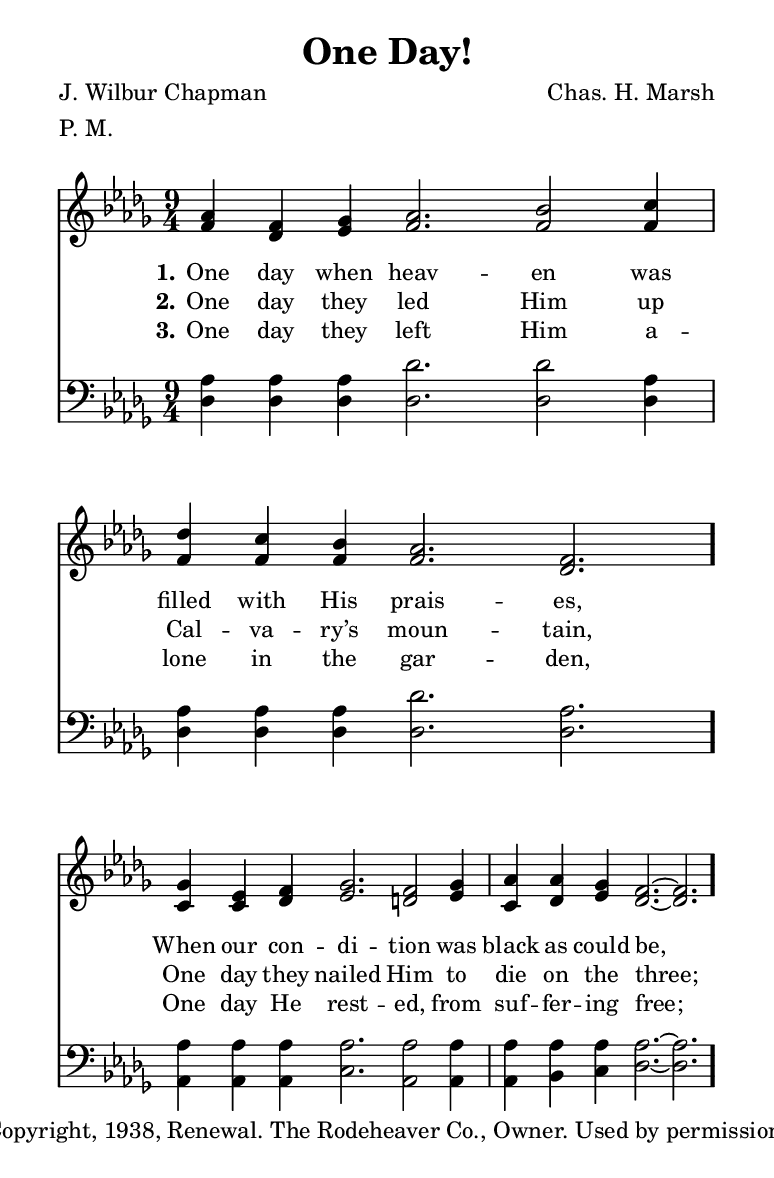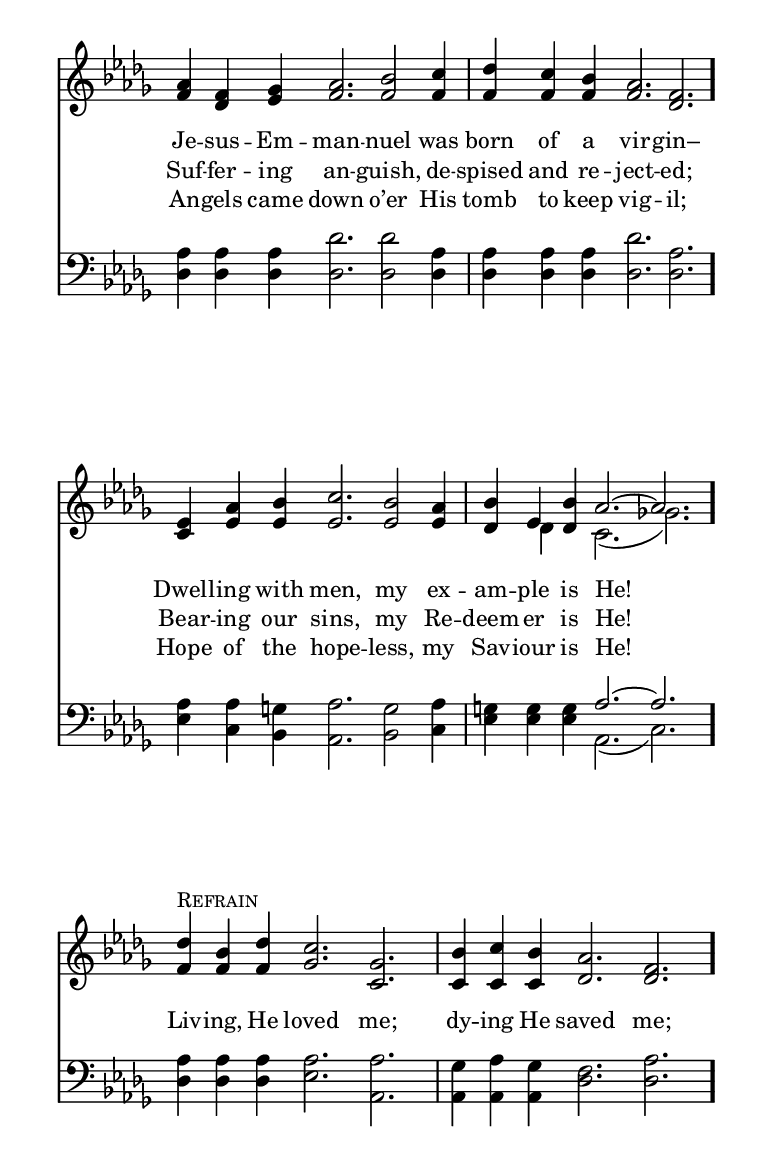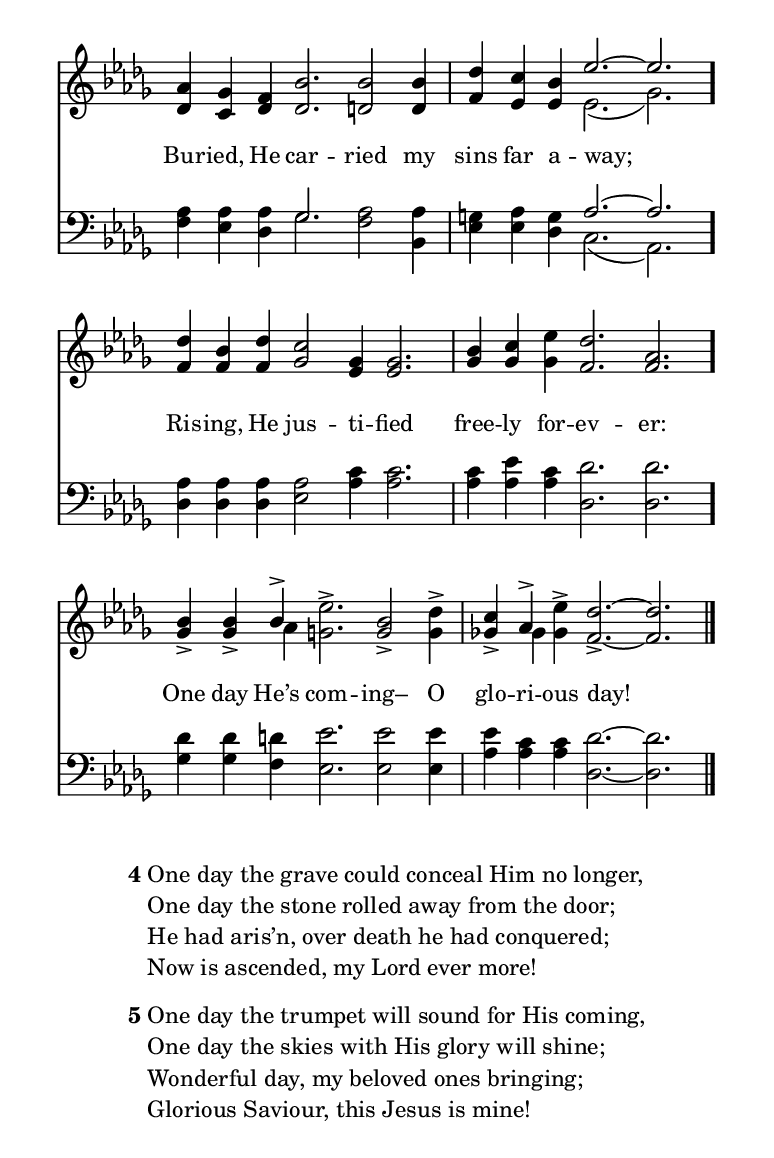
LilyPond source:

\include "common/global.ily"
\paper {
  \include "common/paper.ily"
  ragged-last-bottom = ##t
  %systems-per-page = ##f
  page-count = #(cond (is-eogsized 2) (#t #f))
}

\header{
  hymnnumber = "186"
  title = "One Day!"
  tunename = ""
  meter = "P. M."
  poet = "J. Wilbur Chapman"
  composer = "Chas. H. Marsh"
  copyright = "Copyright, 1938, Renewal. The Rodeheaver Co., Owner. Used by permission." % TODO revalidate
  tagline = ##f
}

patternA = { c4 c4 c4 c2. c2 c4 | c4 c4 c4 c2. c2. }
patternB = { c4 c4 c4 c2. c2. | c4 c4 c4 c2. c2. }
patternC = { c4 c4 c4 c2 c4 c2. | c4 c4 c4 c2. c2. }

global = {
  \include "common/overrides.ily"
  \override Staff.TimeSignature.style = #'numbered
  \time 9/4
  \override Score.MetronomeMark.transparent = ##t % hide all fermata changes too
  \tempo 4=150
  \key des \major
  \autoBeamOff
}

notesSoprano = {
\global
\relative c'' {

  \changePitch \patternA { aes f ges aes bes c | des c bes aes f }
  \changePitch \patternA { ges ees f ges f ges | aes aes ges f ~ f }
  \changePitch \patternA { aes f ges aes bes c | des c bes aes f }
  \changePitch \patternA { ees aes bes c bes aes | bes ees, bes' aes ~ aes }

  << s^\markup { \small \caps "Refrain" }
  \changePitch \patternB { des bes des c ges | bes c bes aes f } >>
  \changePitch \patternA { aes ges f bes bes bes | des c bes ees ~ ees }
  \changePitch \patternC { des bes des c ges ges | bes c ees des aes }
  \changePitch \patternA { bes-> bes-> bes-> ees-> bes-> des-> | c-> aes-> ees'-> des-> ~ des }

  \bar "|."

}
}

notesAlto = {
\global
\relative e' {

  \changePitch \patternA { f des ees f f f | f f f f des }
  \changePitch \patternA { c c des ees d ees | c des ees des ~ des }
  \changePitch \patternA { f des ees f f f | f f f f des }
  \changePitch \patternA { c ees ees ees ees ees | des des des c( ges'!) }

  \changePitch \patternB { f f f ges c, | c c c des des }
  \changePitch \patternA { des c des des d d | f ees ees ees( ges) }
  \changePitch \patternC { f f f ges ees ees | ges ges ges f f }
  \changePitch \patternA { ges ges aes g g g | ges! ges ges f ~ f }

}
}

notesTenor = {
\global
\relative a {

  \changePitch \patternA { aes aes aes des des aes | aes aes aes des aes }
  \changePitch \patternA { aes aes aes aes aes aes | aes aes aes aes ~ aes }
  \changePitch \patternA { aes aes aes des des aes | aes aes aes des aes }
  \changePitch \patternA { aes aes g aes g aes | g g g aes ~ aes }

  \changePitch \patternB { aes aes aes aes aes | ges aes ges f aes }
  \changePitch \patternA { aes aes aes ges aes aes | g aes g aes ~ aes }
  \changePitch \patternC { aes aes aes aes c c | c ees c des des }
  \changePitch \patternA { des des d ees ees ees | ees c c | des ~ des }

}
}

notesBass = {
\global
\relative f {

  \changePitch \patternA { des des des des des des | des des des des des }
  \changePitch \patternA { aes aes aes c aes aes | aes bes c des ~ des }
  \changePitch \patternA { des des des des des des | des des des des des }
  \changePitch \patternA { ees c bes aes bes c | ees ees ees aes,( c) }

  \changePitch \patternB { des des des ees aes, | aes aes aes des des }
  \changePitch \patternA { f ees des ges f bes, | ees ees des c( aes) }
  \changePitch \patternC { des des des ees aes aes | aes aes aes des, des | }
  \changePitch \patternA { ges ges f ees ees ees | aes aes aes des, ~ des }

}
}

Refrain = \lyricmode {

Liv -- ing, He loved me; dy -- ing He saved me; \bar "."
Bur -- ied, He car -- ried my sins far a -- way; \bar "."
Ris -- ing, He jus -- ti -- fied free -- ly for -- ev -- er: \bar "."
One day He’s com -- ing– O glo -- ri -- ous day! \bar "."

}

wordsA = \lyricmode {
\set stanza = "1."

One day when heav -- en was filled with His prais -- es, \bar "."
When our con -- di -- tion was black as could be, \bar "."
Je -- sus -- Em -- man -- nuel was born of a vir -- gin– \bar "."
Dwell -- ing with men, my ex -- am -- ple is He! \bar "."

}

wordsB = \lyricmode {
\set stanza = "2."

One day they led Him up Cal -- va -- ry’s moun -- tain,
One day they nailed Him to die on the three;
Suf -- fer -- ing an -- guish, de -- spised and re -- ject -- ed;
Bear -- ing our sins, my Re -- deem -- er is He!

\Refrain

}

wordsC = \lyricmode {
\set stanza = "3."

One day they left Him a -- lone in the gar -- den,
One day He rest -- ed, from suf -- fer -- ing free;
An -- gels came down o’er His tomb to keep vig -- il;
Hope of the hope -- less, my Sav -- iour is He!

}

wordsD = \markuplist {

\line { One day the grave could conceal Him no longer, }
\line { One day the stone rolled away from the door; }
\line { He had aris’n, over death he had conquered; }
\line { Now is ascended, my Lord ever more! }

}

wordsE = \markuplist {

\line { One day the trumpet will sound for His coming, }
\line { One day the skies with His glory will shine; }
\line { Wonderful day, my beloved ones bringing; }
\line { Glorious Saviour, this Jesus is mine! }

}

\score {
  \context ChoirStaff <<
    \context Staff = upper <<
      \set Staff.autoBeaming = ##f
      \set ChoirStaff.systemStartDelimiter = #'SystemStartBar
      \set ChoirStaff.printPartCombineTexts = ##f
      \partcombine #'(2 . 9) \notesSoprano \notesAlto
      \context NullVoice = sopranos { \voiceOne << \notesSoprano >> }
      \context NullVoice = altos { \voiceTwo << \notesAlto >> }
      \context Lyrics = one   \lyricsto sopranos \wordsA
      \context Lyrics = two   \lyricsto sopranos \wordsB
      \context Lyrics = three \lyricsto sopranos \wordsC
    >>
    \context Staff = men <<
      \clef bass
      \set ChoirStaff.printPartCombineTexts = ##f
      \partcombine #'(2 . 9) \notesTenor \notesBass
      \context NullVoice = tenors { \voiceOne << \notesTenor >> }
      \context NullVoice = basses { \voiceTwo << \notesBass >> }
    >>
  >>
  \layout {
    \include "common/layout.ily"
  }
  \midi{
    \include "common/midi.ily"
  }
}

\noPageBreak

\markup { \fill-line { \column {
  \line{ \bold 4 \column { \wordsD } } \combine \null \vspace #0.4
  \line{ \bold 5 \column { \wordsE } } \combine \null \vspace #0.4
} } }

\version "2.19.49"  % necessary for upgrading to future LilyPond versions.

% vi:set et ts=2 sw=2 ai nocindent syntax=lilypond:
